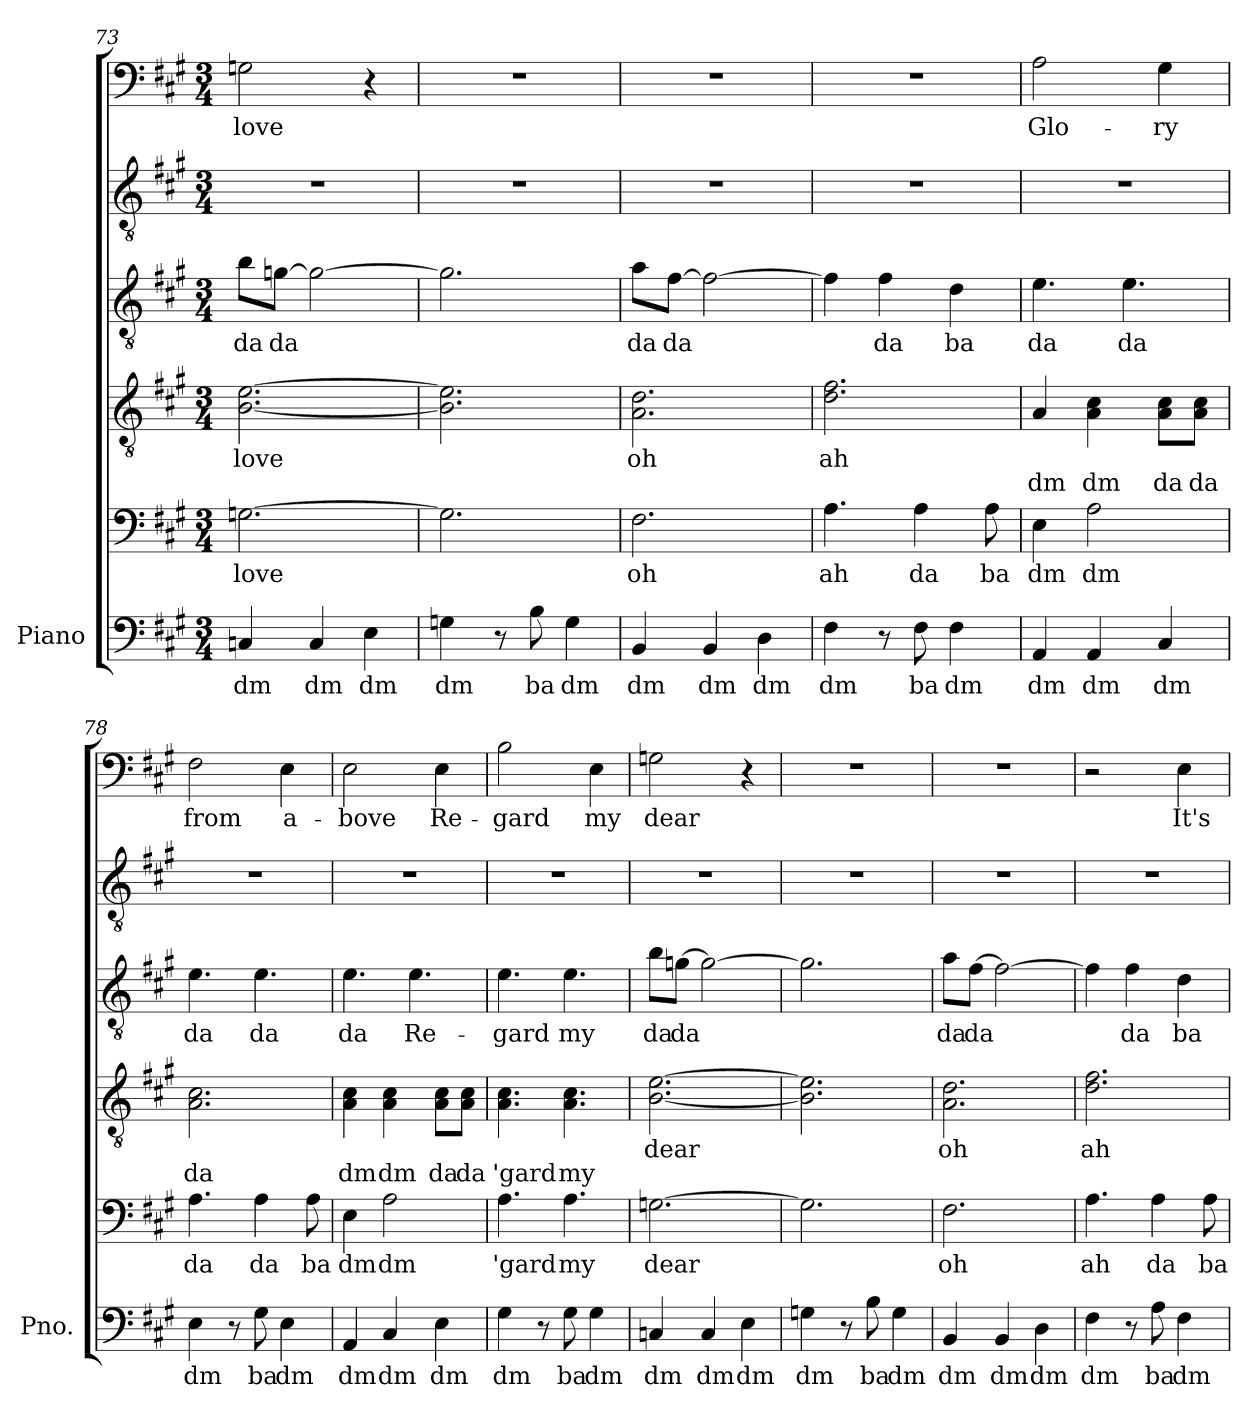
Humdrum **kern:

**kern	**text	**kern	**text	**kern	**text	**text	**kern	**text	**kern	**kern	**text	**dynam
*part1	*part1	*part1	*part1	*part1	*part1	*part1	*part1	*part1	*part1	*part1	*part1	*part1
*staff6	*staff6	*staff5	*staff5	*staff4	*staff4	*staff4	*staff3	*staff3	*staff2	*staff1	*staff1	*staff1/2/3/4/5/6
*I"Piano	*	*	*	*	*	*	*	*	*	*	*	*
*I'Pno.	*	*	*	*	*	*	*	*	*	*	*	*
*clefF4	*	*clefF4	*	*clefGv2	*	*	*clefGv2	*	*clefGv2	*clefF4	*	*
*k[f#c#g#]	*	*k[f#c#g#]	*	*k[f#c#g#]	*	*	*k[f#c#g#]	*	*k[f#c#g#]	*k[f#c#g#]	*	*
*M3/4	*	*M3/4	*	*M3/4	*	*	*M3/4	*	*M3/4	*M3/4	*	*
=73	=73	=73	=73	=73	=73	=73	=73	=73	=73	=73	=73	=73
!	!LO:LY:b	!	!LO:LY:b	!	!LO:LY:b	!	!	!LO:LY:b	!	!	!LO:LY:b	!LO:DY:b=6
!	!	!	!	!	!	!	!	!	!	!	!	!LO:DY:n=1:b=5
!	!	!	!	!	!	!	!	!	!	!	!	!LO:DY:n=2:b=4
!	!	!	!	!	!	!	!	!	!	!	!	!LO:DY:n=3:b=3
4Cn/	dm	[2.Gn\	love	[2.B\ [2.e\	love	.	8b\L	da	2.r	2Gn\	love	mf mf mf mf
!	!	!	!	!	!	!	!	!LO:LY:b	!	!	!	!
.	.	.	.	.	.	.	[8gn\J	da	.	.	.	.
!	!LO:LY:b	!	!	!	!	!	!	!	!	!	!	!
4C/	dm	.	.	.	.	.	2g\_	.	.	.	.	.
!	!LO:LY:b	!	!	!	!	!	!	!	!	!	!	!
4E\	dm	.	.	.	.	.	.	.	.	4r	.	.
=74	=74	=74	=74	=74	=74	=74	=74	=74	=74	=74	=74	=74
!	!LO:LY:b	!	!	!	!	!	!	!	!	!	!	!
4Gn\	dm	2.G\]	.	2.B\] 2.e\]	.	.	2.g\]	.	2.r	2.r	.	.
8r	.	.	.	.	.	.	.	.	.	.	.	.
!	!LO:LY:b	!	!	!	!	!	!	!	!	!	!	!
8B\	ba	.	.	.	.	.	.	.	.	.	.	.
!	!LO:LY:b	!	!	!	!	!	!	!	!	!	!	!
4G\	dm	.	.	.	.	.	.	.	.	.	.	.
=75	=75	=75	=75	=75	=75	=75	=75	=75	=75	=75	=75	=75
!	!LO:LY:b	!	!LO:LY:b	!	!LO:LY:b	!	!	!LO:LY:b	!	!	!	!
4BB/	dm	2.F#\	oh	2.A\ 2.d\	oh	.	8a\L	da	2.r	2.r	.	.
!	!	!	!	!	!	!	!	!LO:LY:b	!	!	!	!
.	.	.	.	.	.	.	[8f#\J	da	.	.	.	.
!	!LO:LY:b	!	!	!	!	!	!	!	!	!	!	!
4BB/	dm	.	.	.	.	.	2f#\_	.	.	.	.	.
!	!LO:LY:b	!	!	!	!	!	!	!	!	!	!	!
4D\	dm	.	.	.	.	.	.	.	.	.	.	.
!!LO:LB:g=z
=76	=76	=76	=76	=76	=76	=76	=76	=76	=76	=76	=76	=76
!	!LO:LY:b	!	!LO:LY:b	!	!LO:LY:b	!	!	!	!	!	!	!
4F#\	dm	4.A\	ah	2.d\ 2.f#\	ah	.	4f#\]	.	2.r	2.r	.	.
!	!	!	!	!	!	!	!	!LO:LY:b	!	!	!	!
8r	.	.	.	.	.	.	4f#\	da	.	.	.	.
!	!LO:LY:b	!	!LO:LY:b	!	!	!	!	!	!	!	!	!
8F#\	ba	4A\	da	.	.	.	.	.	.	.	.	.
!	!LO:LY:b	!	!	!	!	!	!	!LO:LY:b	!	!	!	!
4F#\	dm	.	.	.	.	.	4d\	ba	.	.	.	.
!	!	!	!LO:LY:b	!	!	!	!	!	!	!	!	!
.	.	8A\	ba	.	.	.	.	.	.	.	.	.
=77	=77	=77	=77	=77	=77	=77	=77	=77	=77	=77	=77	=77
!	!LO:LY:b	!	!LO:LY:b	!	!	!LO:LY:b	!	!LO:LY:b	!	!	!LO:LY:b	!
4AA/	dm	4E\	dm	4A/	.	dm	4.e\	da	2.r	2A\	Glo-	.
!	!LO:LY:b	!	!LO:LY:b	!	!	!LO:LY:b	!	!	!	!	!	!
4AA/	dm	2A\	dm	4A\ 4c#\	.	dm	.	.	.	.	.	.
!	!	!	!	!	!	!	!	!LO:LY:b	!	!	!	!
.	.	.	.	.	.	.	4.e\	da	.	.	.	.
!	!LO:LY:b	!	!	!	!	!LO:LY:b	!	!	!	!	!LO:LY:b	!
4C#/	dm	.	.	8A\ 8c#\L	.	da	.	.	.	4G#\	-ry	.
!	!	!	!	!	!	!LO:LY:b	!	!	!	!	!	!
.	.	.	.	8A\ 8c#\J	.	da	.	.	.	.	.	.
=78	=78	=78	=78	=78	=78	=78	=78	=78	=78	=78	=78	=78
!	!LO:LY:b	!	!LO:LY:b	!	!	!LO:LY:b	!	!LO:LY:b	!	!	!LO:LY:b	!LO:DY:b=6
!	!	!	!	!	!	!	!	!	!	!	!	!LO:DY:n=1:b=5
!	!	!	!	!	!	!	!	!	!	!	!	!LO:DY:n=2:b=4
!	!	!	!	!	!	!	!	!	!	!	!	!LO:DY:n=3:b=3
4E\	dm	4.A\	da	2.A\ 2.c#\	.	da	4.e\	da	2.r	2F#\	from	mp mp mp mp
8r	.	.	.	.	.	.	.	.	.	.	.	.
!	!LO:LY:b	!	!LO:LY:b	!	!	!	!	!LO:LY:b	!	!	!	!
8G#\	ba	4A\	da	.	.	.	4.e\	da	.	.	.	.
!	!LO:LY:b	!	!	!	!	!	!	!	!	!	!LO:LY:b	!
4E\	dm	.	.	.	.	.	.	.	.	4E\	a-	.
!	!	!	!LO:LY:b	!	!	!	!	!	!	!	!	!
.	.	8A\	ba	.	.	.	.	.	.	.	.	.
=79	=79	=79	=79	=79	=79	=79	=79	=79	=79	=79	=79	=79
!	!LO:LY:b	!	!LO:LY:b	!	!	!LO:LY:b	!	!LO:LY:b	!	!	!LO:LY:b	!
4AA/	dm	4E\	dm	4A\ 4c#\	.	dm	4.e\	da	2.r	2E\	-bove	.
!	!LO:LY:b	!	!LO:LY:b	!	!	!LO:LY:b	!	!	!	!	!	!
4C#/	dm	2A\	dm	4A\ 4c#\	.	dm	.	.	.	.	.	.
!	!	!	!	!	!	!	!	!LO:LY:b	!	!	!	!
.	.	.	.	.	.	.	4.e\	Re-	.	.	.	.
!	!LO:LY:b	!	!	!	!	!LO:LY:b	!	!	!	!	!LO:LY:b	!
4E\	dm	.	.	8A\ 8c#\L	.	da	.	.	.	4E\	Re-	.
!	!	!	!	!	!	!LO:LY:b	!	!	!	!	!	!
.	.	.	.	8A\ 8c#\J	.	da	.	.	.	.	.	.
=80	=80	=80	=80	=80	=80	=80	=80	=80	=80	=80	=80	=80
!	!LO:LY:b	!	!LO:LY:b	!	!	!LO:LY:b	!	!LO:LY:b	!	!	!LO:LY:b	!
4G#\	dm	4.A\	'gard	4.A\ 4.c#\	.	'gard	4.e\	-gard	2.r	2B\	-gard	.
8r	.	.	.	.	.	.	.	.	.	.	.	.
!	!LO:LY:b	!	!LO:LY:b	!	!	!LO:LY:b	!	!LO:LY:b	!	!	!	!
8G#\	ba	4.A\	my	4.A\ 4.c#\	.	my	4.e\	my	.	.	.	.
!	!LO:LY:b	!	!	!	!	!	!	!	!	!	!LO:LY:b	!
4G#\	dm	.	.	.	.	.	.	.	.	4E\	my	.
=81	=81	=81	=81	=81	=81	=81	=81	=81	=81	=81	=81	=81
!	!LO:LY:b	!	!LO:LY:b	!	!LO:LY:b	!	!	!LO:LY:b	!	!	!LO:LY:b	!LO:DY:b=6
!	!	!	!	!	!	!	!	!	!	!	!	!LO:DY:n=1:b=5
!	!	!	!	!	!	!	!	!	!	!	!	!LO:DY:n=2:b=4
!	!	!	!	!	!	!	!	!	!	!	!	!LO:DY:n=3:b=3
4Cn/	dm	[2.Gn\	-dear	[2.B\ [2.e\	dear	.	8b\L	da	2.r	2Gn\	dear	mf mf mf mf
!	!	!	!	!	!	!	!	!LO:LY:b	!	!	!	!
.	.	.	.	.	.	.	[8gn\J	da	.	.	.	.
!	!LO:LY:b	!	!	!	!	!	!	!	!	!	!	!
4C/	dm	.	.	.	.	.	2g\_	.	.	.	.	.
!	!LO:LY:b	!	!	!	!	!	!	!	!	!	!	!
4E\	dm	.	.	.	.	.	.	.	.	4r	.	.
=82	=82	=82	=82	=82	=82	=82	=82	=82	=82	=82	=82	=82
!	!LO:LY:b	!	!	!	!	!	!	!	!	!	!	!
4Gn\	dm	2.G\]	.	2.B\] 2.e\]	.	.	2.g\]	.	2.r	2.r	.	.
8r	.	.	.	.	.	.	.	.	.	.	.	.
!	!LO:LY:b	!	!	!	!	!	!	!	!	!	!	!
8B\	ba	.	.	.	.	.	.	.	.	.	.	.
!	!LO:LY:b	!	!	!	!	!	!	!	!	!	!	!
4G\	dm	.	.	.	.	.	.	.	.	.	.	.
!!LO:PB:g=z
=83	=83	=83	=83	=83	=83	=83	=83	=83	=83	=83	=83	=83
!	!LO:LY:b	!	!LO:LY:b	!	!LO:LY:b	!	!	!LO:LY:b	!	!	!	!
4BB/	dm	2.F#\	oh	2.A\ 2.d\	oh	.	8a\L	da	2.r	2.r	.	.
!	!	!	!	!	!	!	!	!LO:LY:b	!	!	!	!
.	.	.	.	.	.	.	[8f#\J	da	.	.	.	.
!	!LO:LY:b	!	!	!	!	!	!	!	!	!	!	!
4BB/	dm	.	.	.	.	.	2f#\_	.	.	.	.	.
!	!LO:LY:b	!	!	!	!	!	!	!	!	!	!	!
4D\	dm	.	.	.	.	.	.	.	.	.	.	.
=84	=84	=84	=84	=84	=84	=84	=84	=84	=84	=84	=84	=84
!	!LO:LY:b	!	!LO:LY:b	!	!LO:LY:b	!	!	!	!	!	!	!
4F#\	dm	4.A\	ah	2.d\ 2.f#\	ah	.	4f#\]	.	2.r	2r	.	.
!	!	!	!	!	!	!	!	!LO:LY:b	!	!	!	!
8r	.	.	.	.	.	.	4f#\	da	.	.	.	.
!	!LO:LY:b	!	!LO:LY:b	!	!	!	!	!	!	!	!	!
8A\	ba	4A\	da	.	.	.	.	.	.	.	.	.
!	!LO:LY:b	!	!	!	!	!	!	!LO:LY:b	!	!	!LO:LY:b	!
4F#\	dm	.	.	.	.	.	4d\	ba	.	4E\	It's	.
!	!	!	!LO:LY:b	!	!	!	!	!	!	!	!	!
.	.	8A\	ba	.	.	.	.	.	.	.	.	.
=	=	=	=	=	=	=	=	=	=	=	=	=
*-	*-	*-	*-	*-	*-	*-	*-	*-	*-	*-	*-	*-
